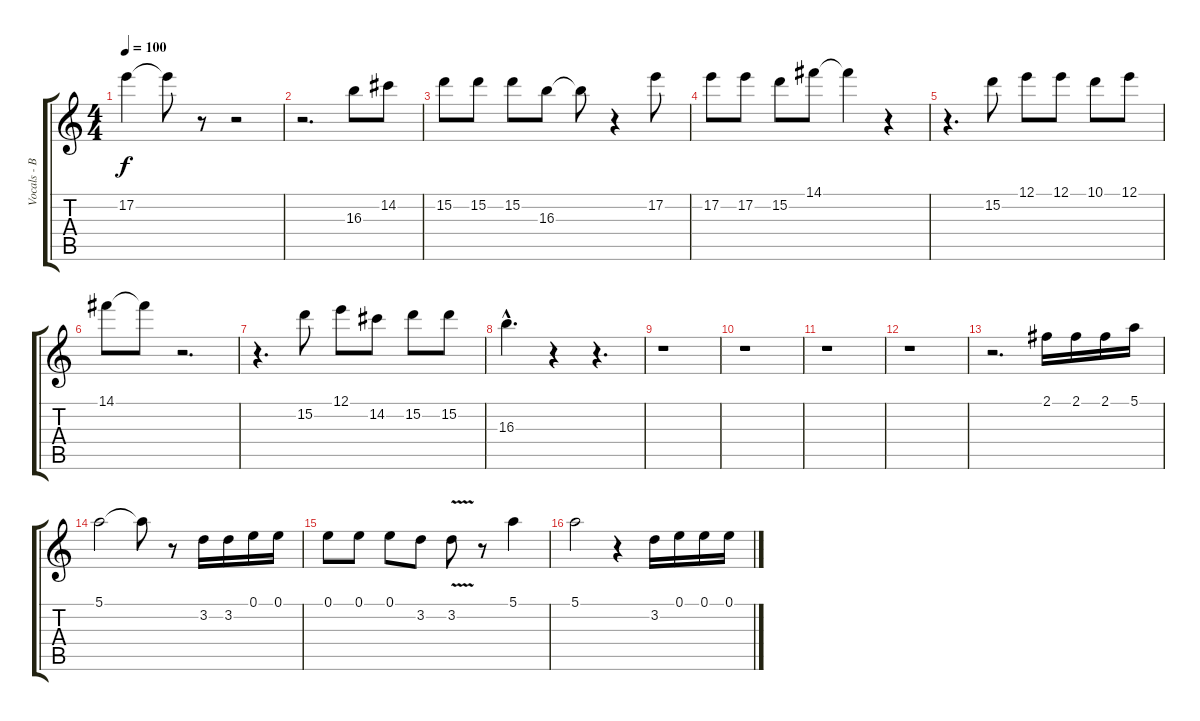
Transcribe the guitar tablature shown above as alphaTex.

\track ("Vocals - Backing Vocals" "Vocals - B") {instrument electricguitarjazz}
\staff {score tabs}
\tuning (E4 B3 G3 D3 A2 E2) {hide}
\ts (4 4)
\tempo 100
\clef g2
\ks c
17.2.4{dy f} 17.2{t}.8 r.8 r.2 |
r.2{d} 16.3.8 14.2.8 |
15.2.8 15.2.8 15.2.8 16.3.8 16.3{t}.8 r.4 17.2.8 |
17.2.8 17.2.8 15.2.8 14.1.8 14.1{t}.4 r.4 |
r.4{d} 15.2.8 12.1.8 12.1.8 10.1.8 12.1.8 |
14.1.8 14.1{t}.8 r.2{d} |
r.4{d} 15.2.8 12.1.8 14.2.8 15.2.8 15.2.8 |
16.3{hac}.4{d} r.4 r.4{d} |
r.1 |
r.1 |
r.1 |
r.1 |
r.2{d} 2.1.16 2.1.16 2.1.16 5.1.16 |
5.1.2 5.1{t}.8 r.8 3.2.16 3.2.16 0.1.16 0.1.16 |
0.1.8 0.1.8 0.1.8 3.2.8 3.2{v}.8 r.8 5.1.4 |
5.1.2 r.4 3.2.16 0.1.16 0.1.16 0.1.16
